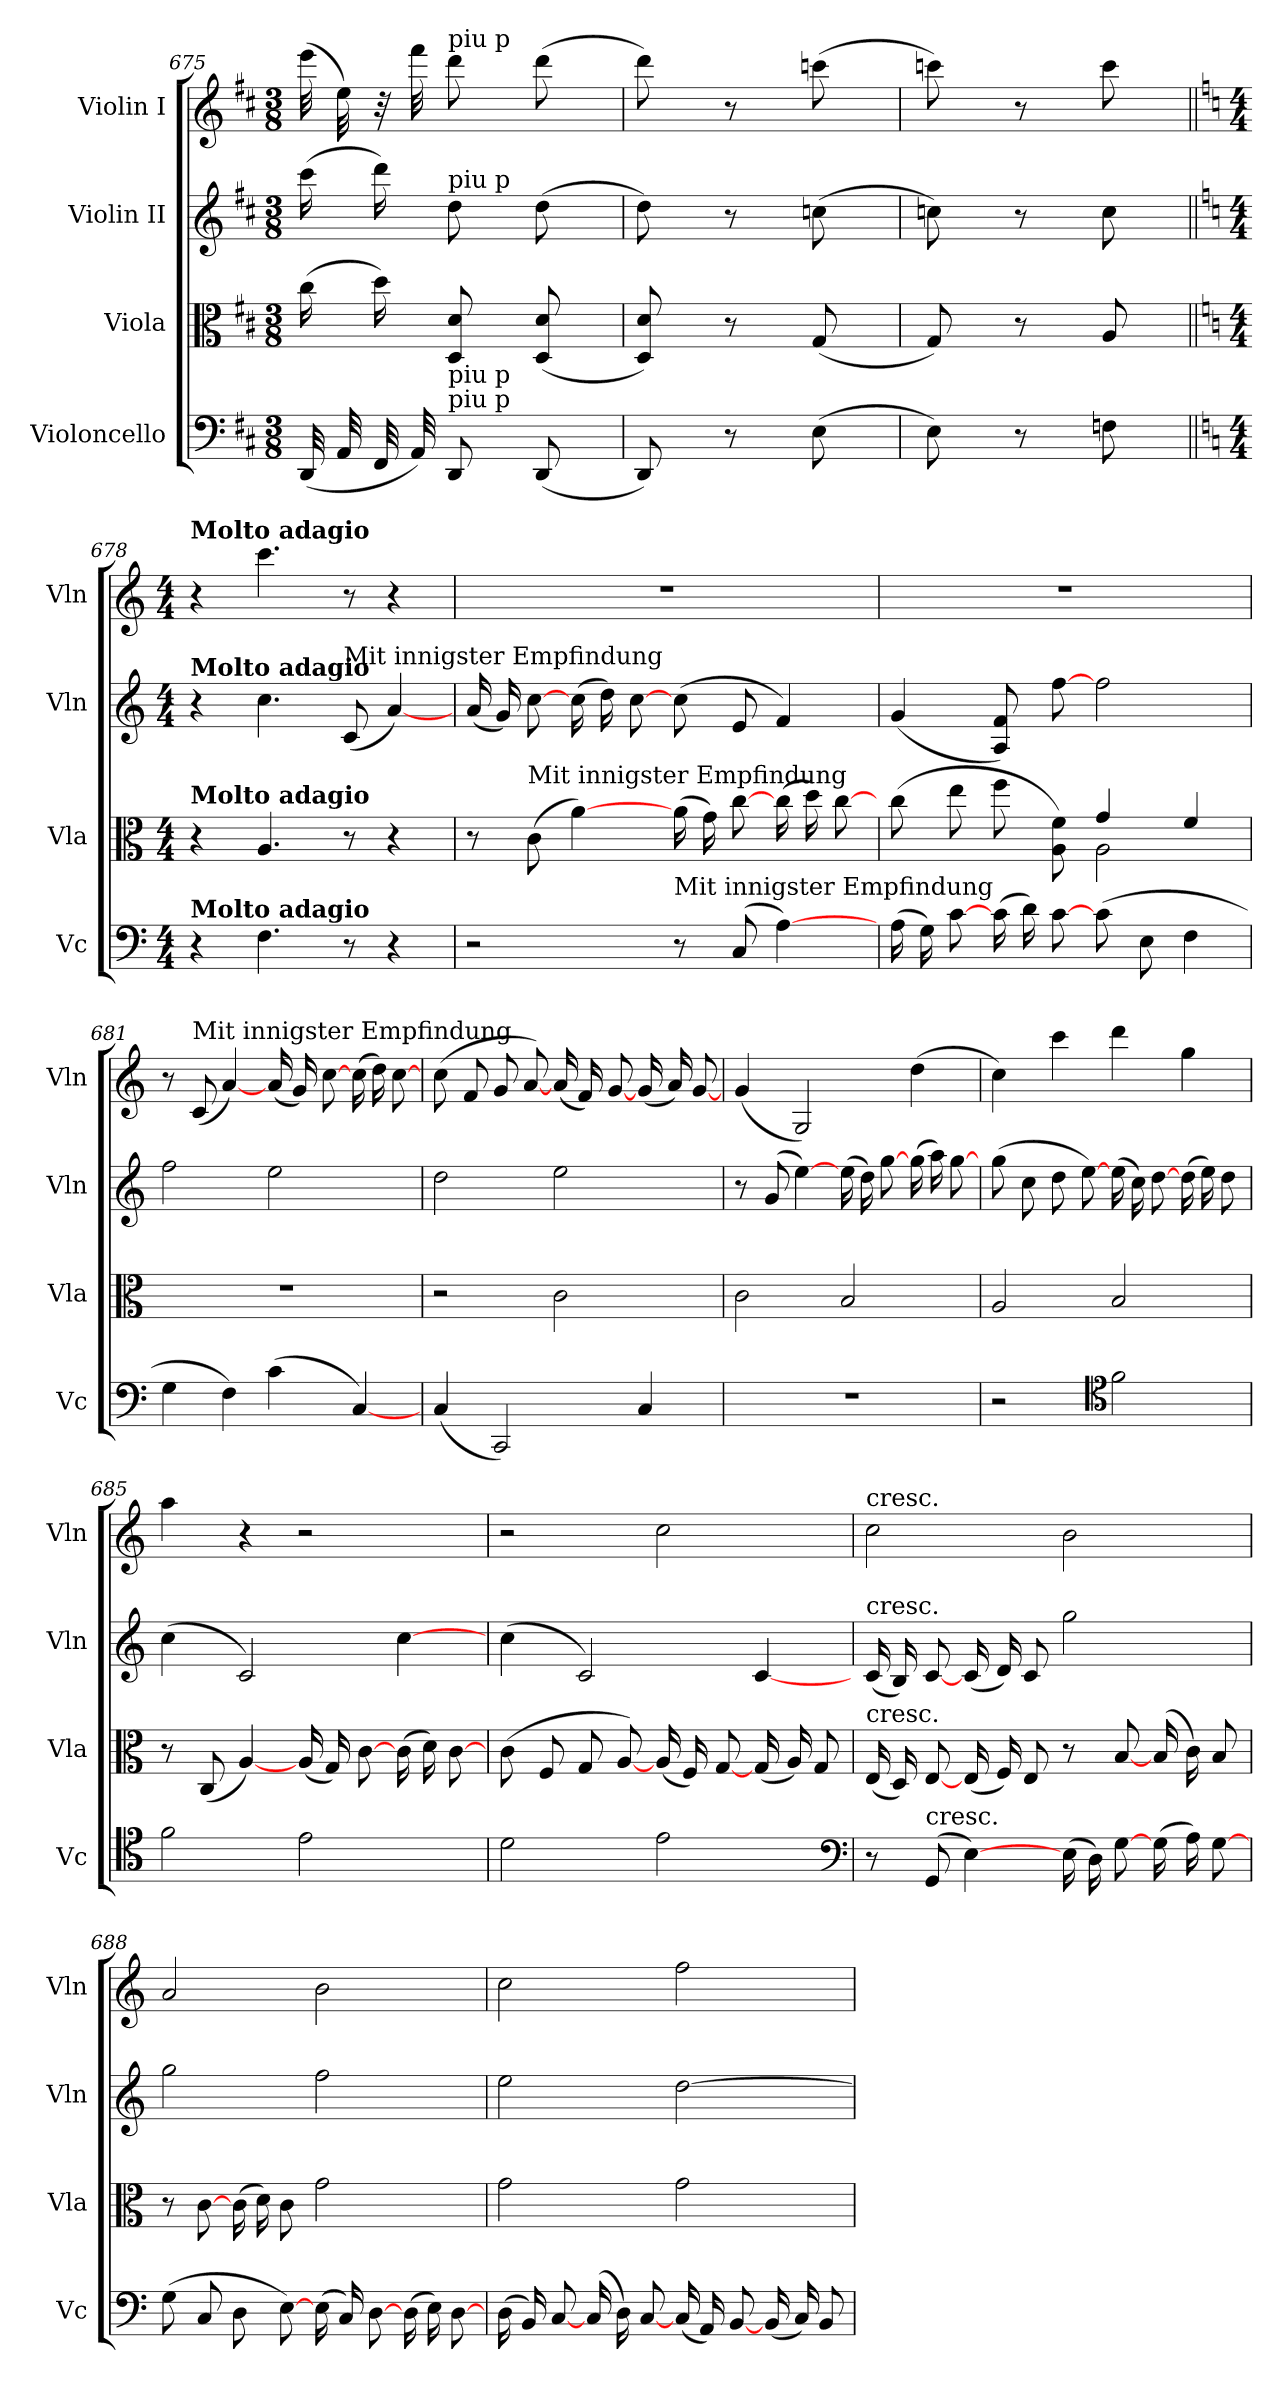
**kern	**kern	**kern	**kern
*part4	*part3	*part2	*part1
*staff4	*staff3	*staff2	*staff1
*I"Violoncello	*I"Viola	*I"Violin II	*I"Violin I
*I'Vc	*I'Vla	*I'Vln	*I'Vln
*clefF4	*clefC3	*clefG2	*clefG2
*k[f#c#]	*k[f#c#]	*k[f#c#]	*k[f#c#]
*D:	*D:	*D:	*D:
*M3/8	*M3/8	*M3/8	*M3/8
=675	=675	=675	=675
(32DD	(16cc#	(16ccc#	(32eee
32AA	.	.	32ee)
32FF#	16dd)	16ddd)	32r
32AA)	.	.	32fff#
!	!	!	!LO:TX:a:t=piu p
!	!	!LO:TX:a:t=piu p	!
!LO:TX:a:t=piu p	!	!	!
!LO:TX:a:t=piu p	!	!	!
8DD	8D 8d	8dd	8ddd
(8DD	(8D 8d	(8dd	(8ddd
=676	=676	=676	=676
8DD)	8D 8d)	8dd)	8ddd)
8r	8r	8r	8r
(8E	(8G	(8ccn	(8cccn
=677	=677	=677	=677
8E)	8G)	8ccn)	8cccn)
8r	8r	8r	8r
8Fn	8A	8cc	8ccc
=678||	=678||	=678||	=678||
*k[]	*k[]	*k[]	*k[]
*C:	*C:	*C:	*C:
*M4/4	*M4/4	*M4/4	*M4/4
!	!	!	!LO:TX:a:B:t=Molto adagio
!	!	!LO:TX:a:B:t=Molto adagio	!
!	!LO:TX:a:B:t=Molto adagio	!	!
!LO:TX:a:B:t=Molto adagio	!	!	!
4r	4r	4r	4r
4.F	4.A	4.cc	4.ccc
!	!	!LO:TX:a:t=Mit innigster Empfindung	!
8r	8r	(8c	8r
4r	4r	[4a)	4r
=679	=679	=679	=679
2r	8r	(16a	1r
.	.	16g)	.
!	!LO:TX:a:t=Mit innigster Empfindung	!	!
.	(8c	[8cc	.
.	[4a)	(16cc	.
.	.	16dd)	.
.	.	[8cc	.
!LO:TX:a:t=Mit innigster Empfindung	!	!	!
8r	(16a	(8cc	.
.	16g)	.	.
(8C	[8cc	8e	.
[4A)	(16cc	4f)	.
.	16dd)	.	.
.	[8cc	.	.
=680	=680	=680	=680
*	*^	*	*
(16A	(8cc	2ryy	(4g	1r
16G)	.	.	.	.
[8c	8ee	.	.	.
(16c	8ff	.	8A 8f)	.
16d)	.	.	.	.
[8c	8A 8f)	.	[8ff	.
(8c	4g	2A	2ff	.
8E	.	.	.	.
4F	4f	.	.	.
*	*v	*v	*	*
=681	=681	=681	=681
4G	1r	2ff	8r
!	!	!	!LO:TX:a:t=Mit innigster Empfindung
.	.	.	(8c
4F)	.	.	[4a)
(4c	.	2ee	(16a
.	.	.	16g)
.	.	.	[8cc
[4C)	.	.	(16cc
.	.	.	16dd)
.	.	.	[8cc
=682	=682	=682	=682
(4C	2r	2dd	(8cc
.	.	.	8f
2CC)	.	.	8g
.	.	.	[8a)
.	2c	2ee	(16a
.	.	.	16f)
.	.	.	[8g
4C	.	.	(16g
.	.	.	16a)
.	.	.	[8g
=683	=683	=683	=683
1r	2c	8r	(4g
.	.	(8g	.
.	.	[4ee)	2G)
.	2B	(16ee	.
.	.	16dd)	.
.	.	[8gg	.
.	.	(16gg	(4dd
.	.	16aa)	.
.	.	[8gg	.
=684	=684	=684	=684
2r	2A	(8gg	4cc)
.	.	8cc	.
.	.	8dd	4ccc
.	.	[8ee)	.
*clefC4	*	*	*
2f	2B	(16ee	4ddd
.	.	16cc)	.
.	.	[8dd	.
.	.	(16dd	4gg
.	.	16ee)	.
.	.	8dd	.
=685	=685	=685	=685
2f	8r	(4cc	4aa
.	(8C	.	.
.	[4A)	2c)	4r
2e	(16A	.	2r
.	16G)	.	.
.	[8c	.	.
.	(16c	[4cc	.
.	16d)	.	.
.	[8c	.	.
=686	=686	=686	=686
2d	(8c	(4cc	2r
.	8F	.	.
.	8G	2c)	.
.	[8A)	.	.
2e	(16A	.	2cc
.	16F)	.	.
.	[8G	.	.
.	(16G	[4c	.
.	16A)	.	.
.	8G	.	.
*clefF4	*	*	*
=687	=687	=687	=687
!	!	!	!LO:TX:a:t=cresc.
!	!	!LO:TX:a:t=cresc.	!
!	!LO:TX:a:t=cresc.	!	!
8r	(16E	(16c	2cc
.	16D)	16B)	.
!LO:TX:a:t=cresc.	!	!	!
(8GG	[8E	[8c	.
[4E)	(16E	(16c	.
.	16F)	16d)	.
.	8E	8c	.
(16E	8r	2gg	2b
16D)	.	.	.
[8G	[8B	.	.
(16G	(16B	.	.
16A)	16c)	.	.
[8G	8B	.	.
=688	=688	=688	=688
(8G	8r	2gg	2a
8C	[8c	.	.
8D	(16c	.	.
.	16d)	.	.
[8E)	8c	.	.
(16E	2g	2ff	2b
16C)	.	.	.
[8D	.	.	.
(16D	.	.	.
16E)	.	.	.
[8D	.	.	.
=689	=689	=689	=689
(16D	2g	2ee	2cc
16BB)	.	.	.
[8C	.	.	.
(16C	.	.	.
16D)	.	.	.
[8C	.	.	.
(16C	2g	[2dd	2ff
16AA)	.	.	.
[8BB	.	.	.
(16BB	.	.	.
16C)	.	.	.
8BB	.	.	.
=	=	=	=
*-	*-	*-	*-
